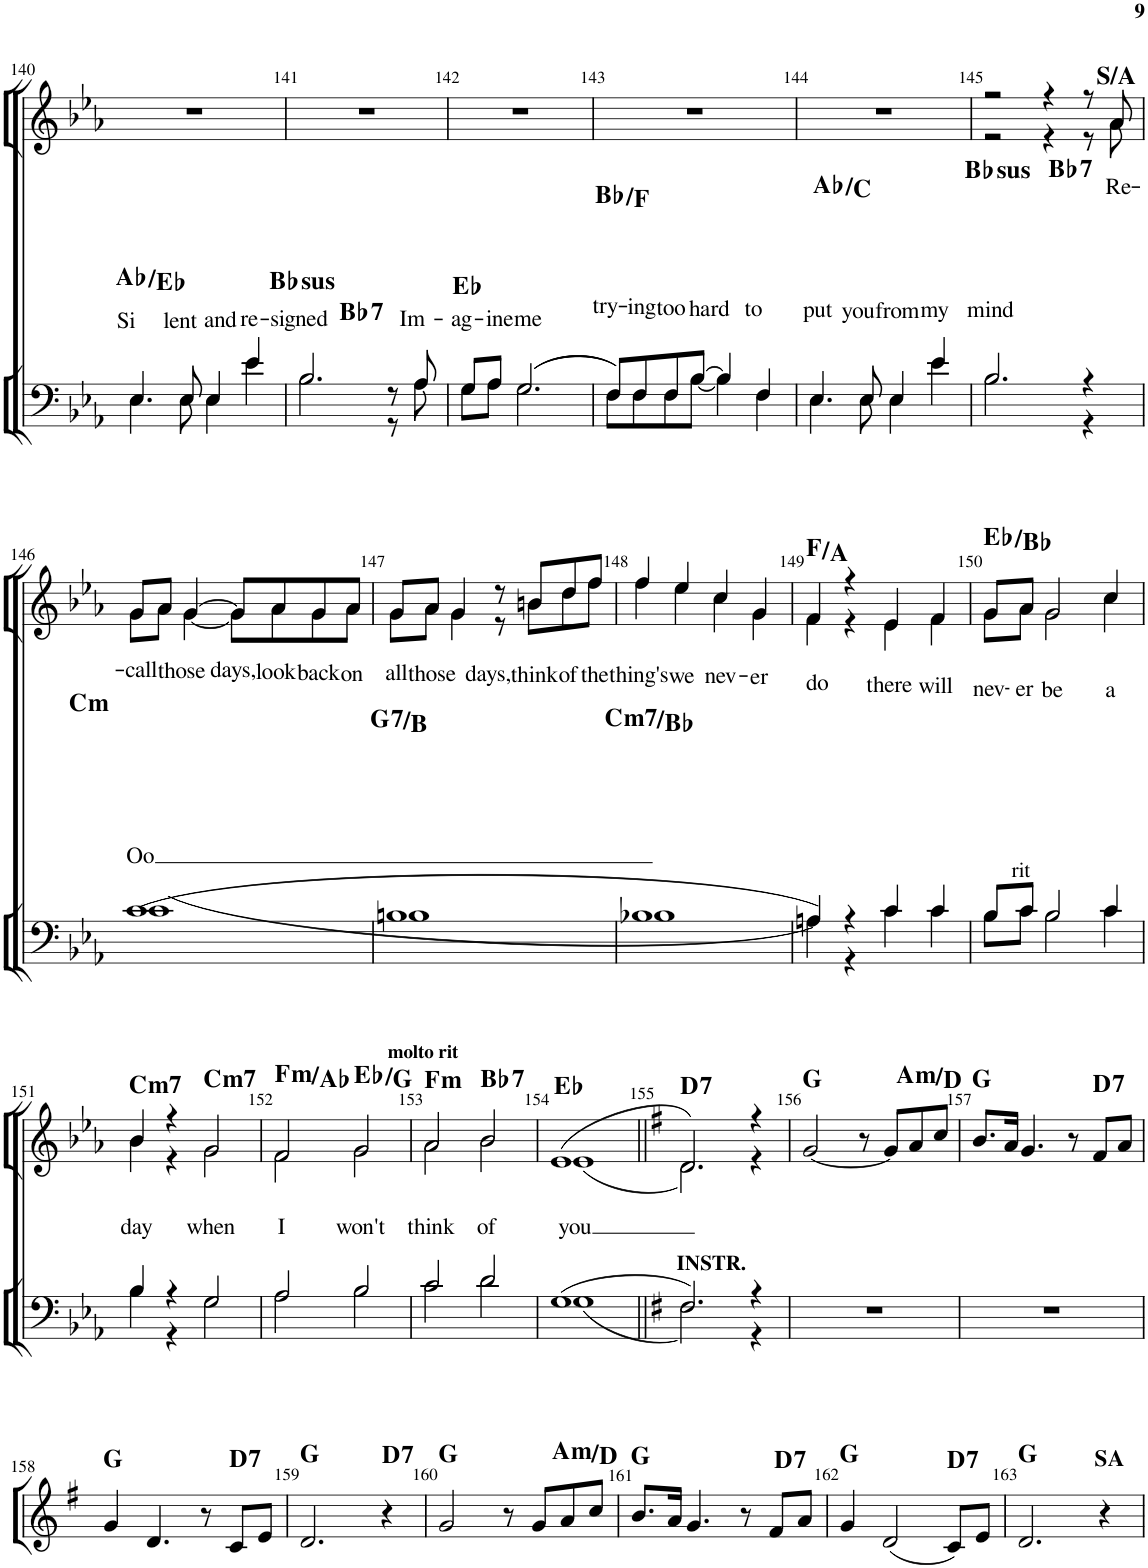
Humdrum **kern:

**kern	**text	**harte	**kern	**text	**harte
*part2	*part2	*part2	*part1	*part1	*part1
*staff2	*staff2	*	*staff1	*staff1	*
*I"T B	*	*	*I"S A	*	*
!!LO:PB:g=z
*clefF4	*	*	*clefG2	*	*
*k[b-e-a-]	*	*	*k[b-e-a-]	*	*
*M4/4	*	*	*M4/4	*	*
=140	=140	=140	=140	=140	=140
*^	*	*	*	*	*
!	!	!LO:LY:a	!	!	!	!
4.E-/	4.E-\	Si-	Ab:maj/5	1r	.	.
!	!	!LO:LY:a	!	!	!	!
8E-/	8E-\	lent	.	.	.	.
!	!	!LO:LY:a	!	!	!	!
4E-/	4E-\	and	.	.	.	.
!	!	!LO:LY:a	!	!	!	!
4e-/	4e-\	re-	.	.	.	.
=141	=141	=141	=141	=141	=141	=141
!	!	!LO:LY:a	!LO:H:kt=sus	!	!	!
*	*^	*	*	*	*	*
2.B-/	2.B-\	4ryy	-signed	Bb:sus4	1r	.	.
!	!	!	!	!LO:H:kt=7	!	!	!
.	.	2.ryy	.	Bb:7	.	.	.
8r	8r	.	.	.	.	.	.
!	!	!	!LO:LY:a	!	!	!	!
8A-/	8A-\	.	Im-	.	.	.	.
=142	=142	=142	=142	=142	=142	=142	=142
!	!	!	!LO:LY:a	!	!	!	!
*	*v	*v	*	*	*	*	*
8G/L	8G\L	-ag-	Eb:maj	1r	.	.
!	!	!LO:LY:a	!	!	!	!
8A-/J	8A-\J	-ine	.	.	.	.
!	!	!LO:LY:a	!	!	!	!
((2.G/	2.G\	me	.	.	.	.
=143	=143	=143	=143	=143	=143	=143
!	!	!LO:LY:a	!	!	!	!
8F/L))	8F\L	try-	Bb:maj/5	1r	.	.
!	!	!LO:LY:a	!	!	!	!
8F/	8F\	-ing	.	.	.	.
!	!	!LO:LY:a	!	!	!	!
8F/	8F\	too	.	.	.	.
!	!	!LO:LY:a	!	!	!	!
[8B-/J	[8B-\J	hard	.	.	.	.
4B-/]	4B-\]	.	.	.	.	.
!	!	!LO:LY:a	!	!	!	!
4F/	4F\	to	.	.	.	.
=144	=144	=144	=144	=144	=144	=144
!	!	!LO:LY:a	!	!	!	!
4.E-/	4.E-\	put	Ab:maj/3	1r	.	.
!	!	!LO:LY:a	!	!	!	!
8E-/	8E-\	you	.	.	.	.
!	!	!LO:LY:a	!	!	!	!
4E-/	4E-\	from	.	.	.	.
!	!	!LO:LY:a	!	!	!	!
4e-/	4e-\	my	.	.	.	.
=145	=145	=145	=145	=145	=145	=145
!	!	!LO:LY:a	!LO:H:kt=sus	!	!	!
*	*^	*	*	*^	*	*
2.B-/	2.B-\	2ryy	mind	Bb:sus4	2r	2r	.	.
!	!	!	!	!LO:H:kt=7	!	!	!	!
.	.	2ryy	.	Bb:7	4r	4r	.	.
4r	4r	.	.	.	8r	8r	.	.
!	!	!	!	!	!LO:TX:a:B:t=S/A	!	!	!
!	!	!	!	!	!	!	!LO:LY:b	!
.	.	.	.	.	8a-/	8a-\	Re-	.
!!LO:LB:g=z	!!
=146	=146	=146	=146	=146	=146	=146	=146	=146
!	!	!	!LO:LY:a	!LO:H:kt=m	!	!	!LO:LY:b	!
*	*v	*v	*	*	*	*	*	*
(1c	(1c	Oo	C:min	8g/L	8g\L	-call	.
!	!	!	!	!	!	!LO:LY:b	!
.	.	.	.	8a-/J	8a-\J	those	.
!	!	!	!	!	!	!LO:LY:b	!
.	.	.	.	[4g/	[4g\	days,	.
.	.	.	.	8g/L]	8g\L]	.	.
!	!	!	!	!	!	!LO:LY:b	!
.	.	.	.	8a-/	8a-\	look	.
!	!	!	!	!	!	!LO:LY:b	!
.	.	.	.	8g/	8g\	back	.
!	!	!	!	!	!	!LO:LY:b	!
.	.	.	.	8a-/J	8a-\J	on	.
=147	=147	=147	=147	=147	=147	=147	=147
!	!	!	!LO:H:kt=7	!	!	!LO:LY:b	!
1Bn	1Bn	.	G:7/3	8g/L	8g\L	all	.
!	!	!	!	!	!	!LO:LY:b	!
.	.	.	.	8a-/J	8a-\J	those	.
!	!	!	!	!	!	!LO:LY:b	!
.	.	.	.	4g/	4g\	days,	.
.	.	.	.	8r	8r	.	.
!	!	!	!	!	!	!LO:LY:b	!
.	.	.	.	8bn/L	8bn\L	think	.
!	!	!	!	!	!	!LO:LY:b	!
.	.	.	.	8dd/	8dd\	of	.
!	!	!	!	!	!	!LO:LY:b	!
.	.	.	.	8ff/J	8ff\J	the	.
=148	=148	=148	=148	=148	=148	=148	=148
!	!	!	!LO:H:kt=m7	!	!	!LO:LY:b	!
1B-X	1B-X	.	C:min7/b7	4ff/	4ff\	thing's	.
!	!	!	!	!	!	!LO:LY:b	!
.	.	.	.	4ee-/	4ee-\	we	.
!	!	!	!	!	!	!LO:LY:b	!
.	.	.	.	4cc/	4cc\	nev-	.
!	!	!	!	!	!	!LO:LY:b	!
.	.	.	.	4g/	4g\	-er	.
=149	=149	=149	=149	=149	=149	=149	=149
!	!	!	!	!	!	!LO:LY:b	!
4An/)	4An\)	.	.	4f/	4f\	do	F:maj/3
4r	4r	.	.	4r	4r	.	.
!	!	!	!	!	!	!LO:LY:b	!
4c/	4c\	.	.	4e-/	4e-\	there	.
!	!	!	!	!	!	!LO:LY:b	!
4c/	4c\	.	.	4f/	4f\	will	.
=150	=150	=150	=150	=150	=150	=150	=150
!	!	!	!	!	!	!LO:LY:b	!
8B-/L	8B-\L	.	.	8g/L	8g\L	nev-	Eb:maj/5
!LO:TX:a:t=rit	!	!	!	!	!	!	!
!	!	!	!	!	!	!LO:LY:b	!
8c/J	8c\J	.	.	8a-/J	8a-\J	-er	.
!	!	!	!	!	!	!LO:LY:b	!
2B-/	2B-\	.	.	2g/	2g\	be	.
!	!	!	!	!	!	!LO:LY:b	!
4c/	4c\	.	.	4cc/	4cc\	a	.
!!LO:LB:g=z	!!
=151	=151	=151	=151	=151	=151	=151	=151
!	!	!	!	!	!	!LO:LY:b	!LO:H:kt=m7
4B-/	4B-\	.	.	4b-/	4b-\	day	C:min7
4r	4r	.	.	4r	4r	.	.
!	!	!	!	!	!	!LO:LY:b	!LO:H:kt=m7
2G/	2G\	.	.	2g/	2g\	when	C:min7
=152	=152	=152	=152	=152	=152	=152	=152
!	!	!	!	!	!	!LO:LY:b	!LO:H:kt=m
2A-/	2A-\	.	.	2f/	2f\	I	F:min/b3
!	!	!	!	!LO:TX:a:B:t=molto rit	!	!	!
!	!	!	!	!	!	!LO:LY:b	!
2B-/	2B-\	.	.	2g/	2g\	won't	Eb:maj/3
=153	=153	=153	=153	=153	=153	=153	=153
!	!	!	!	!	!	!LO:LY:b	!LO:H:kt=m
2c/	2c\	.	.	2a-/	2a-\	think	F:min
!	!	!	!	!	!	!LO:LY:b	!LO:H:kt=7
2d/	2d\	.	.	2b-/	2b-\	of	Bb:7
=154	=154	=154	=154	=154	=154	=154	=154
!	!	!	!	!	!	!LO:LY:b	!
(1G	(1G	.	.	(1e-	(1e-	you	Eb:maj
=155||	=155||	=155||	=155||	=155||	=155||	=155||	=155||
*k[f#]	*	*	*	*k[f#]	*	*	*
!	!	!	!	!LO:TX:b:B:t=INSTR.	!	!	!LO:H:kt=7
2.F#/)	2.F#\)	.	.	2.d/)	2.d\)	.	D:7
4r	4r	.	.	4r	4r	.	.
*v	*v	*	*	*	*	*	*
*	*	*	*v	*v	*	*
=156	=156	=156	=156	=156	=156
1r	.	.	[2g/	.	G:maj
.	.	.	8r	.	.
.	.	.	8g/L]	.	.
!	!	!	!	!	!LO:H:kt=m
.	.	.	8a/	.	A:min/4
.	.	.	8cc/J	.	.
=157	=157	=157	=157	=157	=157
1r	.	.	8.b/L	.	G:maj
.	.	.	16a/Jk	.	.
.	.	.	4.g/	.	.
.	.	.	8r	.	.
!	!	!	!	!	!LO:H:kt=7
.	.	.	8f#/L	.	D:7
.	.	.	8a/J	.	.
!!LO:LB:g=z
=158	=158	=158	=158	=158	=158
1r	.	.	4g/	.	G:maj
.	.	.	4.d/	.	.
.	.	.	8r	.	.
!	!	!	!	!	!LO:H:kt=7
.	.	.	8c/L	.	D:7
.	.	.	8e/J	.	.
=159	=159	=159	=159	=159	=159
1r	.	.	2.d/	.	G:maj
!	!	!	!	!	!LO:H:kt=7
.	.	.	4r	.	D:7
=160	=160	=160	=160	=160	=160
1r	.	.	2g/	.	G:maj
.	.	.	8r	.	.
.	.	.	8g/L	.	.
!	!	!	!	!	!LO:H:kt=m
.	.	.	8a/	.	A:min/4
.	.	.	8cc/J	.	.
=161	=161	=161	=161	=161	=161
1r	.	.	8.b/L	.	G:maj
.	.	.	16a/Jk	.	.
.	.	.	4.g/	.	.
.	.	.	8r	.	.
!	!	!	!	!	!LO:H:kt=7
.	.	.	8f#/L	.	D:7
.	.	.	8a/J	.	.
=162	=162	=162	=162	=162	=162
1r	.	.	4g/	.	G:maj
.	.	.	(2d/	.	.
!	!	!	!	!	!LO:H:kt=7
.	.	.	8c/L)	.	D:7
.	.	.	8e/J	.	.
=163	=163	=163	=163	=163	=163
1r	.	.	2.d/	.	G:maj
!	!	!	!LO:TX:a:B:t=SA	!	!
.	.	.	4r	.	.
=	=	=	=	=	=
*-	*-	*-	*-	*-	*-
